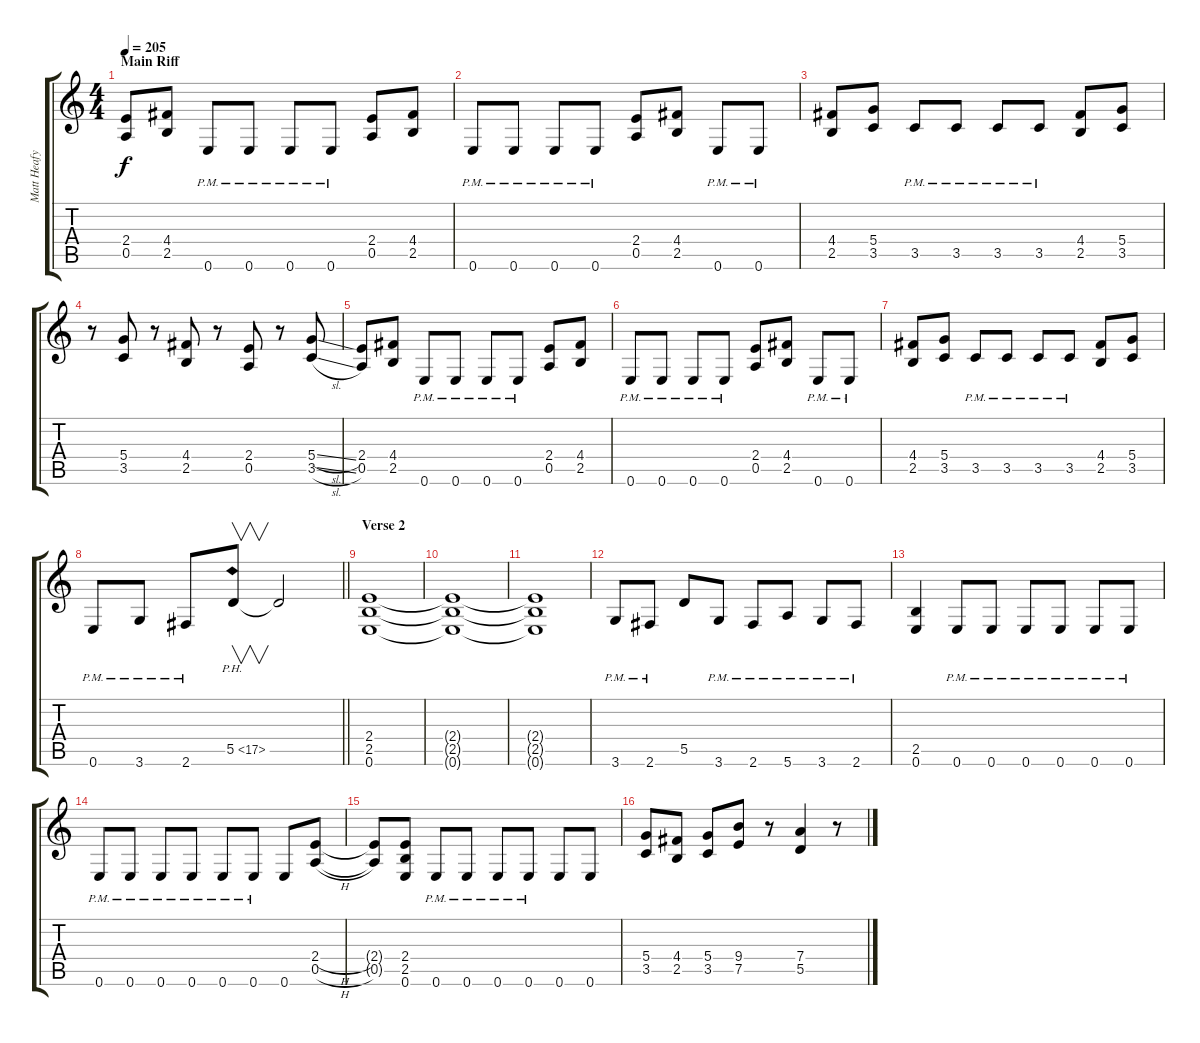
\track ("Matt Heafy" "Matt Heafy") {instrument distortionguitar}
\staff {score tabs}
\tuning (E4 B3 G3 D3 A2 E2) {hide}
\ts (4 4)
\section ("" "Main Riff")
\tempo 205
\clef g2
\ks c
(2.4 0.5).8{dy f} (4.4 2.5).8 0.6{pm}.8 0.6{pm}.8 0.6{pm}.8 0.6{pm}.8 (2.4 0.5).8 (4.4 2.5).8 |
0.6{pm}.8 0.6{pm}.8 0.6{pm}.8 0.6{pm}.8 (2.4 0.5).8 (4.4 2.5).8 0.6{pm}.8 0.6{pm}.8 |
(4.4 2.5).8 (5.4 3.5).8 3.5{pm}.8 3.5{pm}.8 3.5{pm}.8 3.5{pm}.8 (4.4 2.5).8 (5.4 3.5).8 |
r.8 (5.4 3.5).8 r.8 (4.4 2.5).8 r.8 (2.4 0.5).8 r.8 (5.4{sl} 3.5{sl}).8 |
(2.4 0.5).8 (4.4 2.5).8 0.6{pm}.8 0.6{pm}.8 0.6{pm}.8 0.6{pm}.8 (2.4 0.5).8 (4.4 2.5).8 |
0.6{pm}.8 0.6{pm}.8 0.6{pm}.8 0.6{pm}.8 (2.4 0.5).8 (4.4 2.5).8 0.6{pm}.8 0.6{pm}.8 |
(4.4 2.5).8 (5.4 3.5).8 3.5{pm}.8 3.5{pm}.8 3.5{pm}.8 3.5{pm}.8 (4.4 2.5).8 (5.4 3.5).8 |
\barLineRight lightlight
0.6{pm}.8 3.6{pm}.8 2.6{pm}.8 5.5{ph 12}.8{v} 5.5{t}.2 |
\section ("" "Verse 2")
(2.4 2.5 0.6).1 |
(2.4{t} 2.5{t} 0.6{t}).1 |
(2.4{t} 2.5{t} 0.6{t}).1 |
3.6{pm}.8 2.6{pm}.8 5.5.8 3.6{pm}.8 2.6{pm}.8 5.6{pm}.8 3.6{pm}.8 2.6{pm}.8 |
(2.5 0.6).4 0.6{pm}.8 0.6{pm}.8 0.6{pm}.8 0.6{pm}.8 0.6{pm}.8 0.6{pm}.8 |
0.6{pm}.8 0.6{pm}.8 0.6{pm}.8 0.6{pm}.8 0.6{pm}.8 0.6{pm}.8 0.6.8 (2.4{h} 0.5{h}).8 |
(2.4{t} 0.5{t}).8 (2.4 2.5 0.6).8 0.6{pm}.8 0.6{pm}.8 0.6{pm}.8 0.6{pm}.8 0.6.8 0.6.8 |
(5.4 3.5).8 (4.4 2.5).8 (5.4 3.5).8 (9.4 7.5).8 r.8 (7.4 5.5).4 r.8
